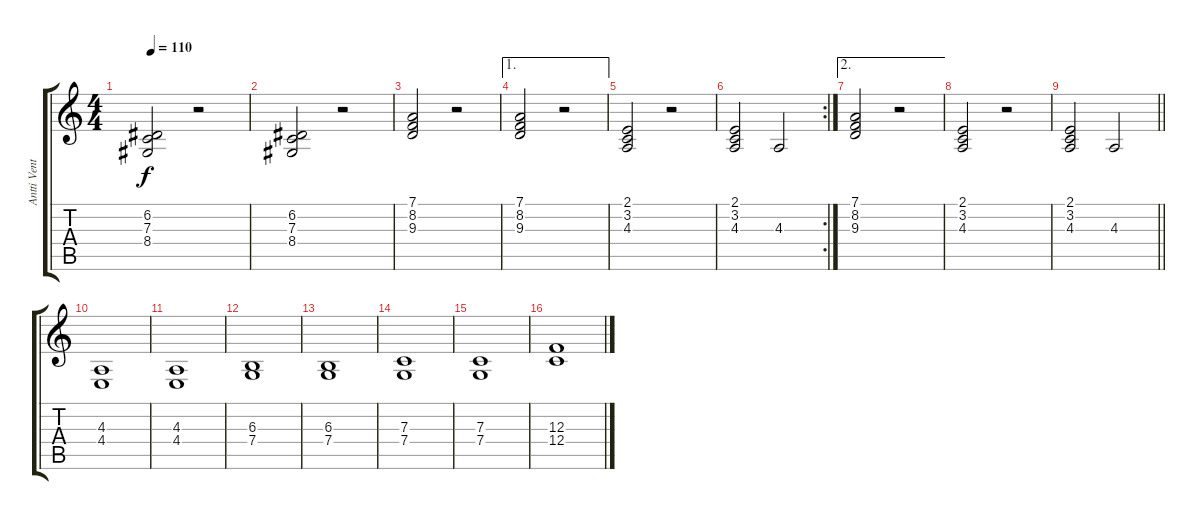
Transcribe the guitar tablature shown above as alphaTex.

\track ("Antti Ventola" "Antti Vent") {instrument stringensemble1}
\staff {score tabs}
\tuning (D4 A3 F3 C3 G2 D2) {hide}
\ts (4 4)
\tempo 110
\clef g2
\ks c
(6.2 7.3 8.4).2{dy f} r.2 |
(6.2 7.3 8.4).2 r.2 |
(7.1 8.2 9.3).2 r.2 |
\ae 1
(7.1 8.2 9.3).2 r.2 |
(2.1 3.2 4.3).2 r.2 |
\rc 2
(2.1 3.2 4.3).2 4.3.2 |
\ae 2
(7.1 8.2 9.3).2 r.2 |
(2.1 3.2 4.3).2 r.2 |
\barLineRight lightlight
(2.1 3.2 4.3).2 4.3.2 |
\section ("" "")
(4.3 4.4).1 |
(4.3 4.4).1 |
(6.3 7.4).1 |
(6.3 7.4).1 |
(7.3 7.4).1 |
(7.3 7.4).1 |
(12.3 12.4).1
